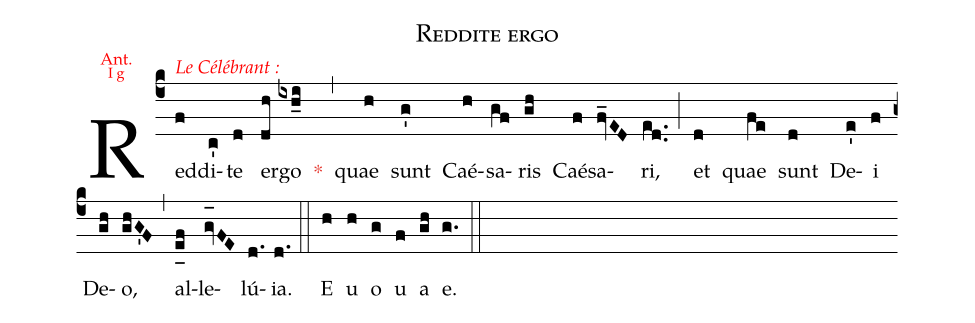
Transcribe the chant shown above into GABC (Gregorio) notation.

name:Reddite ergo;
office-part:Antiphona;
annotation: {\color{red}\footnotesize Ant.};
annotation: {\color{red}\scriptsize I g};
%%
(c4) Red<alt>{\textcolor{red}{Le Célébrant :}}</alt>(f)di(c')te(d) er(dh)go(ixh_i) <c>*</c>(,) quae(h) sunt(g') Caé(h)sa(gf)ris(gh) Caé(f)sa(fv_ED)ri,(ed..) (;) et(d) quae(fe) sunt(d) De(e')i(f) De(gh)o,(ghG'F) (,) al(e_[uh:l]f)le(gv_[oh:h]FE)lú(d.){ia}.(d.) (::) <eu>E(h) u(h) o(g) u(f) a(gh) e.</eu>(g.) (::)
